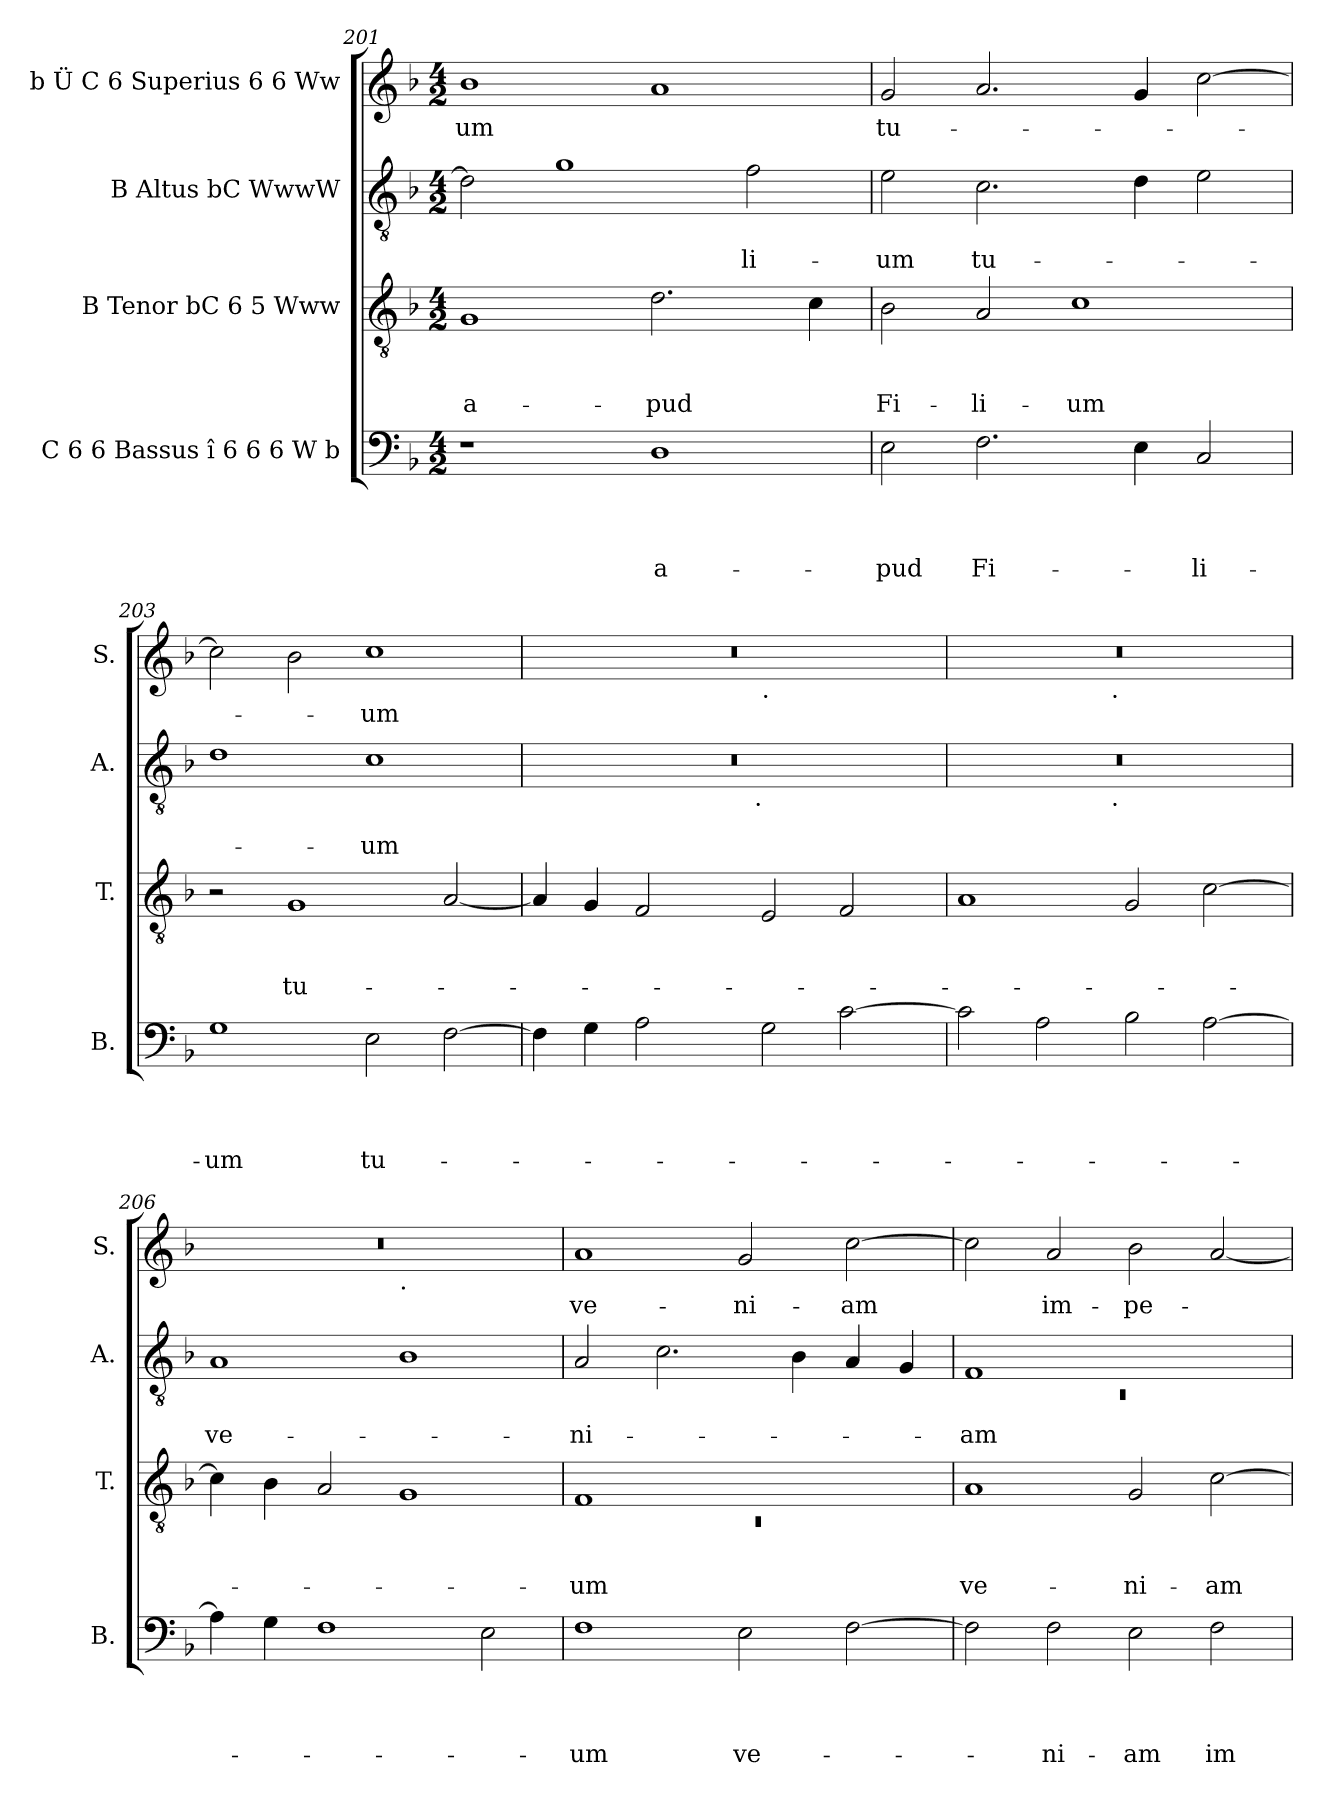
**kern	**text	**text	**text	**text	**kern	**text	**text	**text	**kern	**text	**text	**kern	**text
*part4	*part4	*part4	*part4	*part4	*part3	*part3	*part3	*part3	*part2	*part2	*part2	*part1	*part1
*staff4	*staff4	*staff4	*staff4	*staff4	*staff3	*staff3	*staff3	*staff3	*staff2	*staff2	*staff2	*staff1	*staff1
*I"C 6 6 Bassus î 6 6 6 W b	*	*	*	*	*I"B Tenor bC 6 5 Www	*	*	*	*I"B Altus bC WwwW	*	*	*I"b Ü C 6 Superius 6 6 Ww	*
*I'B.	*	*	*	*	*I'T.	*	*	*	*I'A.	*	*	*I'S.	*
!!LO:PB:g=z
*clefF4	*	*	*	*	*clefGv2	*	*	*	*clefGv2	*	*	*clefG2	*
*k[b-]	*	*	*	*	*k[b-]	*	*	*	*k[b-]	*	*	*k[b-]	*
*F:	*	*	*	*	*F:	*	*	*	*F:	*	*	*F:	*
*M4/2	*	*	*	*	*M4/2	*	*	*	*M4/2	*	*	*M4/2	*
=201	=201	=201	=201	=201	=201	=201	=201	=201	=201	=201	=201	=201	=201
!	!	!	!	!	!	!	!	!LO:LY:b:rj	!	!	!	!	!LO:LY:b
1r	.	.	.	.	1G	.	.	a-	2d\]	.	.	1b-	-um
.	.	.	.	.	.	.	.	.	1g	.	.	.	.
!	!	!	!	!LO:LY:b:rj	!	!	!	!LO:LY:b	!	!	!	!	!
1D	.	.	.	a-	2.d\	.	.	-pud	.	.	.	1a	.
!	!	!	!	!	!	!	!	!	!	!	!LO:LY:b	!	!
.	.	.	.	.	.	.	.	.	2f\	.	-li-	.	.
.	.	.	.	.	4c\	.	.	.	.	.	.	.	.
=202	=202	=202	=202	=202	=202	=202	=202	=202	=202	=202	=202	=202	=202
!	!	!	!	!LO:LY:b	!	!	!	!LO:LY:b	!	!	!LO:LY:b	!	!LO:LY:b
2E\	.	.	.	-pud	2B-\	.	.	Fi-	2e\	.	-um	2g/	tu-
!	!	!	!	!LO:LY:b	!	!	!	!LO:LY:b	!	!	!LO:LY:b	!	!
2.F\	.	.	.	Fi-	2A/	.	.	-li-	2.c\	.	tu-	2.a/	.
!	!	!	!	!	!	!	!	!LO:LY:b	!	!	!	!	!
.	.	.	.	.	1c	.	.	-um	.	.	.	.	.
4E\	.	.	.	.	.	.	.	.	4d\	.	.	4g/	.
!	!	!	!	!LO:LY:b	!	!	!	!	!	!	!	!	!
2C/	.	.	.	-li-	.	.	.	.	2e\	.	.	[>2cc\	.
=203	=203	=203	=203	=203	=203	=203	=203	=203	=203	=203	=203	=203	=203
!	!	!	!	!LO:LY:b	!	!	!	!	!	!	!	!	!
1G	.	.	.	-um	2r	.	.	.	1d	.	.	2cc\]	.
!	!	!	!	!	!	!	!	!LO:LY:b	!	!	!	!	!
.	.	.	.	.	1G	.	.	tu-	.	.	.	2b-\	.
!	!	!	!	!LO:LY:b	!	!	!	!	!	!	!LO:LY:b	!	!LO:LY:b
2E\	.	.	.	tu-	.	.	.	.	1c	.	-um	1cc	-um
[>2F\	.	.	.	.	[<2A/	.	.	.	.	.	.	.	.
=204	=204	=204	=204	=204	=204	=204	=204	=204	=204	=204	=204	=204	=204
*	*	*	*	*	*	*	*	*	*^	*	*	*^	*
4F\]	.	.	.	.	4A/]	.	.	.	0r	3%2ryy	.	.	0r	1ryy	.
4G\	.	.	.	.	4G/	.	.	.	.	.	.	.	.	.	.
2A\	.	.	.	.	2F/	.	.	.	.	.	.	.	.	.	.
.	.	.	.	.	.	.	.	.	.	6ryy	.	.	.	.	.
.	.	.	.	.	.	.	.	.	.	12...ryy	.	.	.	.	.
!	!	!	!	!	!	!	!	!	!	!LO:TX:b:t=.	!	!	!	!	!
.	.	.	.	.	.	.	.	.	.	3%2ryy	.	.	.	.	.
!	!	!	!	!	!	!	!	!	!	!	!	!	!	!LO:TX:b:t=.	!
2G\	.	.	.	.	2E/	.	.	.	.	.	.	.	.	1ryy	.
[>2c\	.	.	.	.	2F/	.	.	.	.	.	.	.	.	.	.
.	.	.	.	.	.	.	.	.	.	3ryy	.	.	.	.	.
.	.	.	.	.	.	.	.	.	.	96ryy	.	.	.	.	.
=205	=205	=205	=205	=205	=205	=205	=205	=205	=205	=205	=205	=205	=205	=205	=205
2c\]	.	.	.	.	1A	.	.	.	0r	2ryy	.	.	0r	2ryy	.
2A\	.	.	.	.	.	.	.	.	.	4...ryy	.	.	.	4...ryy	.
!	!	!	!	!	!	!	!	!	!	!	!	!	!	!LO:TX:b:t=.	!
!	!	!	!	!	!	!	!	!	!	!LO:TX:b:t=.	!	!	!	!	!
.	.	.	.	.	.	.	.	.	.	1ryy	.	.	.	1ryy	.
2B-\	.	.	.	.	2G/	.	.	.	.	.	.	.	.	.	.
[<2A\	.	.	.	.	[<2c\	.	.	.	.	.	.	.	.	.	.
.	.	.	.	.	.	.	.	.	.	32ryy	.	.	.	32ryy	.
!!LO:LB:g=z	!!
=206	=206	=206	=206	=206	=206	=206	=206	=206	=206	=206	=206	=206	=206	=206	=206
!	!	!	!	!	!	!	!	!	!	!	!	!LO:LY:b	!	!	!
*	*	*	*	*	*	*	*	*	*v	*v	*	*	*	*	*
4A\]	.	.	.	.	4c\]	.	.	.	1A	.	ve-	0r	1ryy	.
4G\	.	.	.	.	4B-\	.	.	.	.	.	.	.	.	.
1F	.	.	.	.	2A/	.	.	.	.	.	.	.	.	.
!	!	!	!	!	!	!	!	!	!	!	!	!	!LO:TX:b:t=.	!
.	.	.	.	.	1G	.	.	.	1B-	.	.	.	1ryy	.
2E\	.	.	.	.	.	.	.	.	.	.	.	.	.	.
=207	=207	=207	=207	=207	=207	=207	=207	=207	=207	=207	=207	=207	=207	=207
*	*	*	*	*	*^	*	*	*	*	*	*	*	*	*
!	!	!	!	!LO:LY:b	!	!LO:N:vis=1	!	!	!LO:LY:b	!	!	!LO:LY:b	!	!	!LO:LY:b
*	*	*	*	*	*	*	*	*	*	*	*	*	*v	*v	*
1F	.	.	.	-um	1F	0rC	.	.	-um	2A/	.	-ni-	1a	ve-
.	.	.	.	.	.	.	.	.	.	2.c\	.	.	.	.
!	!	!	!	!LO:LY:b	!	!	!	!	!	!	!	!	!	!LO:LY:b
2E\	.	.	.	ve-	1ryy	.	.	.	.	.	.	.	2g/	-ni-
.	.	.	.	.	.	.	.	.	.	4B-\	.	.	.	.
!	!	!	!	!	!	!	!	!	!	!	!	!	!	!LO:LY:b
[>2F\	.	.	.	.	.	.	.	.	.	4A/	.	.	[>2cc\	-am
.	.	.	.	.	.	.	.	.	.	4G/	.	.	.	.
*	*	*	*	*	*v	*v	*	*	*	*	*	*	*	*
=208	=208	=208	=208	=208	=208	=208	=208	=208	=208	=208	=208	=208	=208
*	*	*	*	*	*	*	*	*	*^	*	*	*	*
!	!	!	!	!	!	!	!	!LO:LY:b	!	!LO:N:vis=1	!	!LO:LY:b	!	!
2F\]	.	.	.	.	1A	.	.	ve-	1F	0rC	.	-am	2cc\]	.
!	!	!	!	!LO:LY:b	!	!	!	!	!	!	!	!	!	!LO:LY:b
2F\	.	.	.	-ni-	.	.	.	.	.	.	.	.	2a/	im-
!	!	!	!	!LO:LY:b	!	!	!	!LO:LY:b	!	!	!	!	!	!LO:LY:b
2E\	.	.	.	-am	2G/	.	.	-ni-	1ryy	.	.	.	2b-\	-pe-
!	!	!	!	!LO:LY:b	!	!	!	!LO:LY:b	!	!	!	!	!	!
2F\	.	.	.	im-	[>2c\	.	.	-am	.	.	.	.	[<2a/	.
*	*	*	*	*	*	*	*	*	*v	*v	*	*	*	*
=	=	=	=	=	=	=	=	=	=	=	=	=	=
*-	*-	*-	*-	*-	*-	*-	*-	*-	*-	*-	*-	*-	*-
